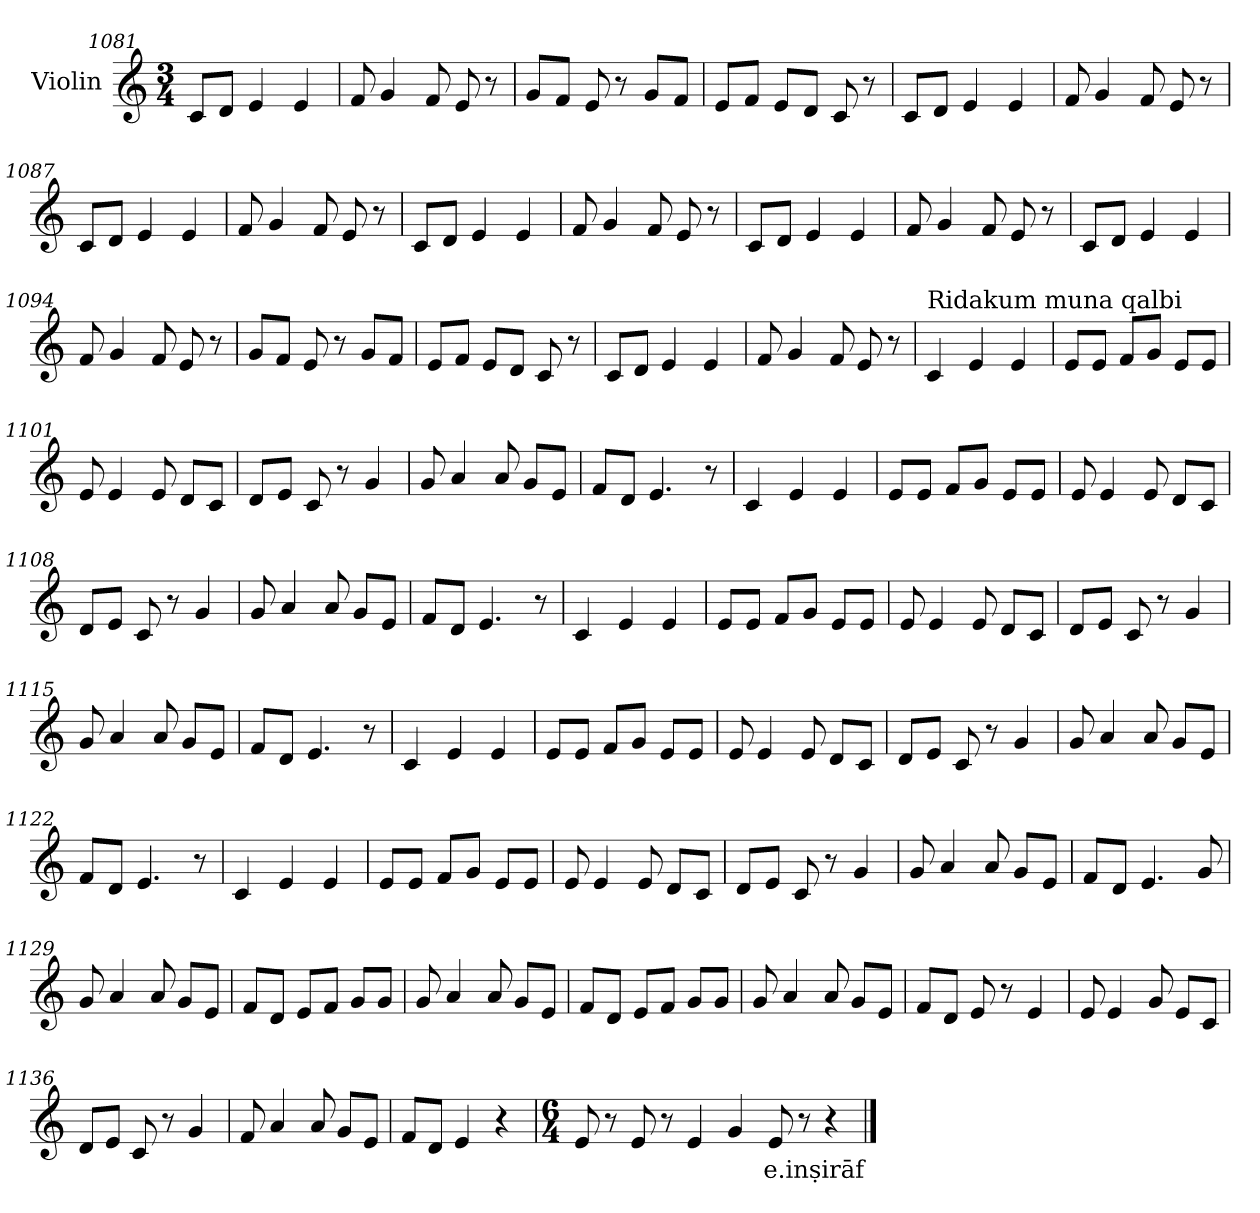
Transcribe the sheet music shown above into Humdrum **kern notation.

**kern	**text
*part1	*part1
*staff1	*staff1
*I"Violin	*
*clefG2	*
*k[]	*
*M3/4	*
=1081	=1081
8c/L	.
8d/J	.
4e/	.
4e/	.
=1082	=1082
8f/	.
4g/	.
8f/	.
8e/	.
8r	.
!!LO:LB:g=z
=1083	=1083
8g/L	.
8f/J	.
8e/	.
8r	.
8g/L	.
8f/J	.
=1084	=1084
8e/L	.
8f/J	.
8e/L	.
8d/J	.
8c/	.
8r	.
=1085	=1085
8c/L	.
8d/J	.
4e/	.
4e/	.
=1086	=1086
8f/	.
4g/	.
8f/	.
8e/	.
8r	.
=1087	=1087
8c/L	.
8d/J	.
4e/	.
4e/	.
=1088	=1088
8f/	.
4g/	.
8f/	.
8e/	.
8r	.
!!LO:LB:g=z
=1089	=1089
8c/L	.
8d/J	.
4e/	.
4e/	.
=1090	=1090
8f/	.
4g/	.
8f/	.
8e/	.
8r	.
=1091	=1091
8c/L	.
8d/J	.
4e/	.
4e/	.
=1092	=1092
8f/	.
4g/	.
8f/	.
8e/	.
8r	.
=1093	=1093
8c/L	.
8d/J	.
4e/	.
4e/	.
=1094	=1094
8f/	.
4g/	.
8f/	.
8e/	.
8r	.
!!LO:LB:g=z
=1095	=1095
8g/L	.
8f/J	.
8e/	.
8r	.
8g/L	.
8f/J	.
=1096	=1096
8e/L	.
8f/J	.
8e/L	.
8d/J	.
8c/	.
8r	.
=1097	=1097
8c/L	.
8d/J	.
4e/	.
4e/	.
=1098	=1098
8f/	.
4g/	.
8f/	.
8e/	.
8r	.
=1099	=1099
*MM120	*
!LO:TX:a:t=Ridakum muna qalbi	!
4c/	.
4e/	.
4e/	.
=1100	=1100
8e/L	.
8e/J	.
8f/L	.
8g/J	.
8e/L	.
8e/J	.
!!LO:LB:g=z
=1101	=1101
8e/	.
4e/	.
8e/	.
8d/L	.
8c/J	.
=1102	=1102
8d/L	.
8e/J	.
8c/	.
8r	.
4g/	.
=1103	=1103
8g/	.
4a/	.
8a/	.
8g/L	.
8e/J	.
=1104	=1104
8f/L	.
8d/J	.
4.e/	.
8r	.
=1105	=1105
4c/	.
4e/	.
4e/	.
=1106	=1106
8e/L	.
8e/J	.
8f/L	.
8g/J	.
8e/L	.
8e/J	.
!!LO:PB:g=z
=1107	=1107
8e/	.
4e/	.
8e/	.
8d/L	.
8c/J	.
=1108	=1108
8d/L	.
8e/J	.
8c/	.
8r	.
4g/	.
=1109	=1109
8g/	.
4a/	.
8a/	.
8g/L	.
8e/J	.
=1110	=1110
8f/L	.
8d/J	.
4.e/	.
8r	.
=1111	=1111
4c/	.
4e/	.
4e/	.
=1112	=1112
8e/L	.
8e/J	.
8f/L	.
8g/J	.
8e/L	.
8e/J	.
!!LO:LB:g=z
=1113	=1113
8e/	.
4e/	.
8e/	.
8d/L	.
8c/J	.
=1114	=1114
8d/L	.
8e/J	.
8c/	.
8r	.
4g/	.
=1115	=1115
8g/	.
4a/	.
8a/	.
8g/L	.
8e/J	.
=1116	=1116
8f/L	.
8d/J	.
4.e/	.
8r	.
=1117	=1117
4c/	.
4e/	.
4e/	.
=1118	=1118
8e/L	.
8e/J	.
8f/L	.
8g/J	.
8e/L	.
8e/J	.
!!LO:LB:g=z
=1119	=1119
8e/	.
4e/	.
8e/	.
8d/L	.
8c/J	.
=1120	=1120
8d/L	.
8e/J	.
8c/	.
8r	.
4g/	.
=1121	=1121
8g/	.
4a/	.
8a/	.
8g/L	.
8e/J	.
=1122	=1122
8f/L	.
8d/J	.
4.e/	.
8r	.
=1123	=1123
4c/	.
4e/	.
4e/	.
=1124	=1124
8e/L	.
8e/J	.
8f/L	.
8g/J	.
8e/L	.
8e/J	.
!!LO:LB:g=z
=1125	=1125
8e/	.
4e/	.
8e/	.
8d/L	.
8c/J	.
=1126	=1126
8d/L	.
8e/J	.
8c/	.
8r	.
4g/	.
=1127	=1127
8g/	.
4a/	.
8a/	.
8g/L	.
8e/J	.
=1128	=1128
8f/L	.
8d/J	.
4.e/	.
8g/	.
=1129	=1129
8g/	.
4a/	.
8a/	.
8g/L	.
8e/J	.
=1130	=1130
8f/L	.
8d/J	.
8e/L	.
8f/J	.
8g/L	.
8g/J	.
!!LO:LB:g=z
=1131	=1131
8g/	.
4a/	.
8a/	.
8g/L	.
8e/J	.
=1132	=1132
8f/L	.
8d/J	.
8e/L	.
8f/J	.
8g/L	.
8g/J	.
=1133	=1133
8g/	.
4a/	.
8a/	.
8g/L	.
8e/J	.
=1134	=1134
8f/L	.
8d/J	.
8e/	.
8r	.
4e/	.
=1135	=1135
8e/	.
4e/	.
8g/	.
8e/L	.
8c/J	.
=1136	=1136
8d/L	.
8e/J	.
8c/	.
8r	.
4g/	.
!!LO:LB:g=z
=1137	=1137
8f/	.
4a/	.
8a/	.
8g/L	.
8e/J	.
=1138	=1138
8f/L	.
8d/J	.
4e/	.
4r	.
=1139	=1139
*M6/4	*
*MM80	*
8e/	.
8r	.
8e/	.
8r	.
4e/	.
4g/	.
!	!LO:LY:b
8e/	e.inṣirāf
8r	.
4r	.
==	==
*-	*-
